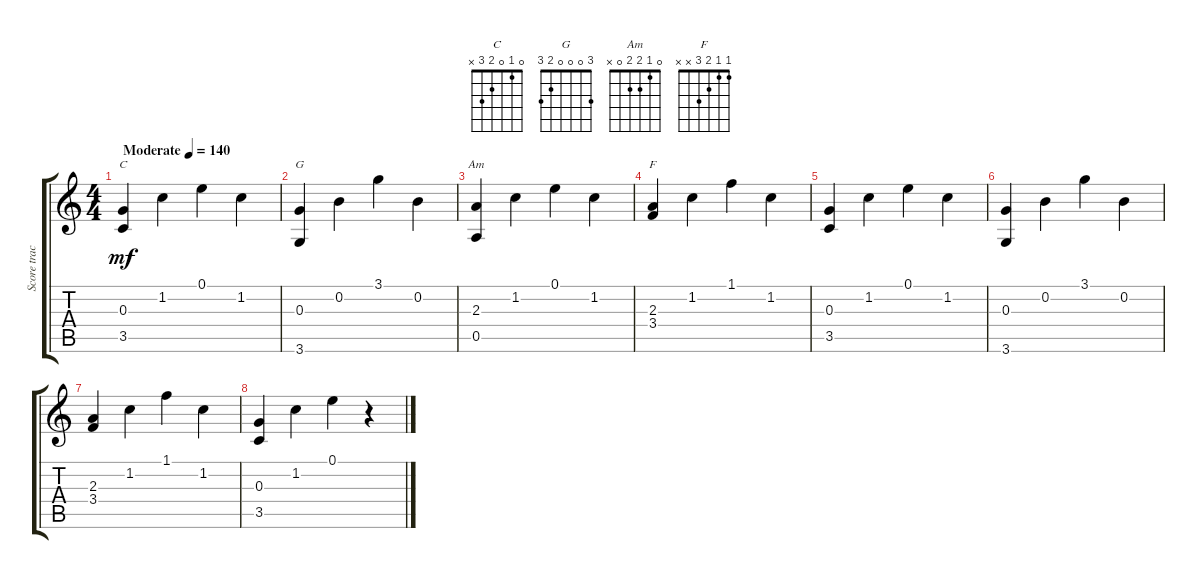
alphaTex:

\track ("Score track 1" "Score trac") {instrument acousticguitarsteel}
\staff {score tabs}
\tuning (E4 B3 G3 D3 A2 E2) {hide}
\chord ("C" 0 1 0 2 3 x)
\chord ("G" 3 0 0 0 2 3)
\chord ("Am" 0 1 2 2 0 x)
\chord ("F" 1 1 2 3 x x)
\ts (4 4)
\tempo (140 "Moderate")
\clef g2
\ks c
(0.3 3.5).4{ch "C" dy mf instrument acousticguitarsteel} 1.2.4 0.1.4 1.2.4 |
(0.3 3.6).4{ch "G"} 0.2.4 3.1.4 0.2.4 |
(2.3 0.5).4{ch "Am"} 1.2.4 0.1.4 1.2.4 |
(2.3 3.4).4{ch "F"} 1.2.4 1.1.4 1.2.4 |
(0.3 3.5).4 1.2.4 0.1.4 1.2.4 |
(0.3 3.6).4 0.2.4 3.1.4 0.2.4 |
(2.3 3.4).4 1.2.4 1.1.4 1.2.4 |
(0.3 3.5).4 1.2.4 0.1.4 r.4
